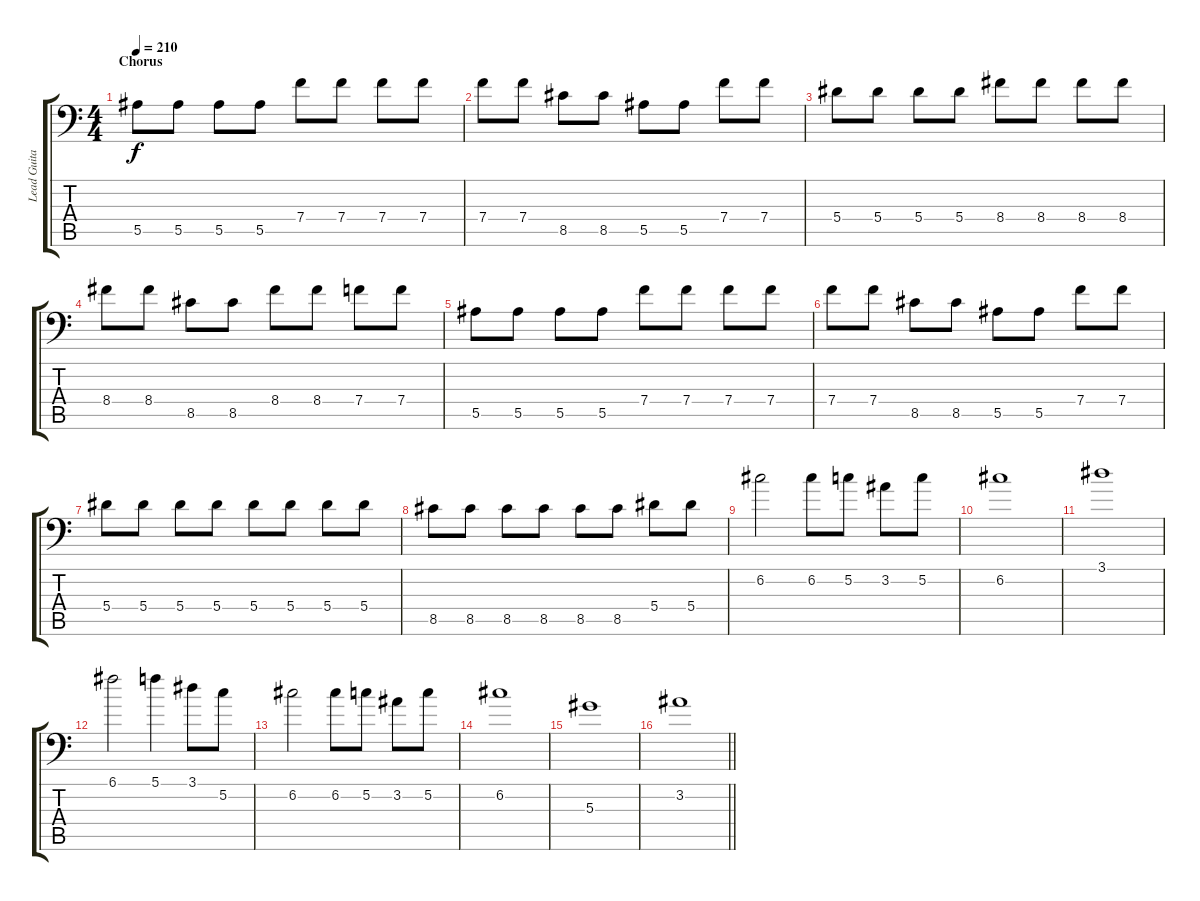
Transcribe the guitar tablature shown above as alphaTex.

\track ("Lead Guitar II" "Lead Guita") {instrument overdrivenguitar}
\staff {score tabs}
\tuning (C4 G3 Eb3 Bb2 F2 Bb1) {hide}
\ts (4 4)
\section ("" "Chorus")
\tempo 210
\clef f4
\ks c
5.5.8{dy f} 5.5.8 5.5.8 5.5.8 7.4.8 7.4.8 7.4.8 7.4.8 |
7.4.8 7.4.8 8.5.8 8.5.8 5.5.8 5.5.8 7.4.8 7.4.8 |
5.4.8 5.4.8 5.4.8 5.4.8 8.4.8 8.4.8 8.4.8 8.4.8 |
8.4.8 8.4.8 8.5.8 8.5.8 8.4.8 8.4.8 7.4.8 7.4.8 |
5.5.8 5.5.8 5.5.8 5.5.8 7.4.8 7.4.8 7.4.8 7.4.8 |
7.4.8 7.4.8 8.5.8 8.5.8 5.5.8 5.5.8 7.4.8 7.4.8 |
5.4.8 5.4.8 5.4.8 5.4.8 5.4.8 5.4.8 5.4.8 5.4.8 |
8.5.8 8.5.8 8.5.8 8.5.8 8.5.8 8.5.8 5.4.8 5.4.8 |
6.2.2 6.2.8 5.2.8 3.2.8 5.2.8 |
6.2.1 |
3.1.1 |
6.1.2 5.1.4 3.1.8 5.2.8 |
6.2.2 6.2.8 5.2.8 3.2.8 5.2.8 |
6.2.1 |
5.3.1 |
\barLineRight lightlight
3.2.1
